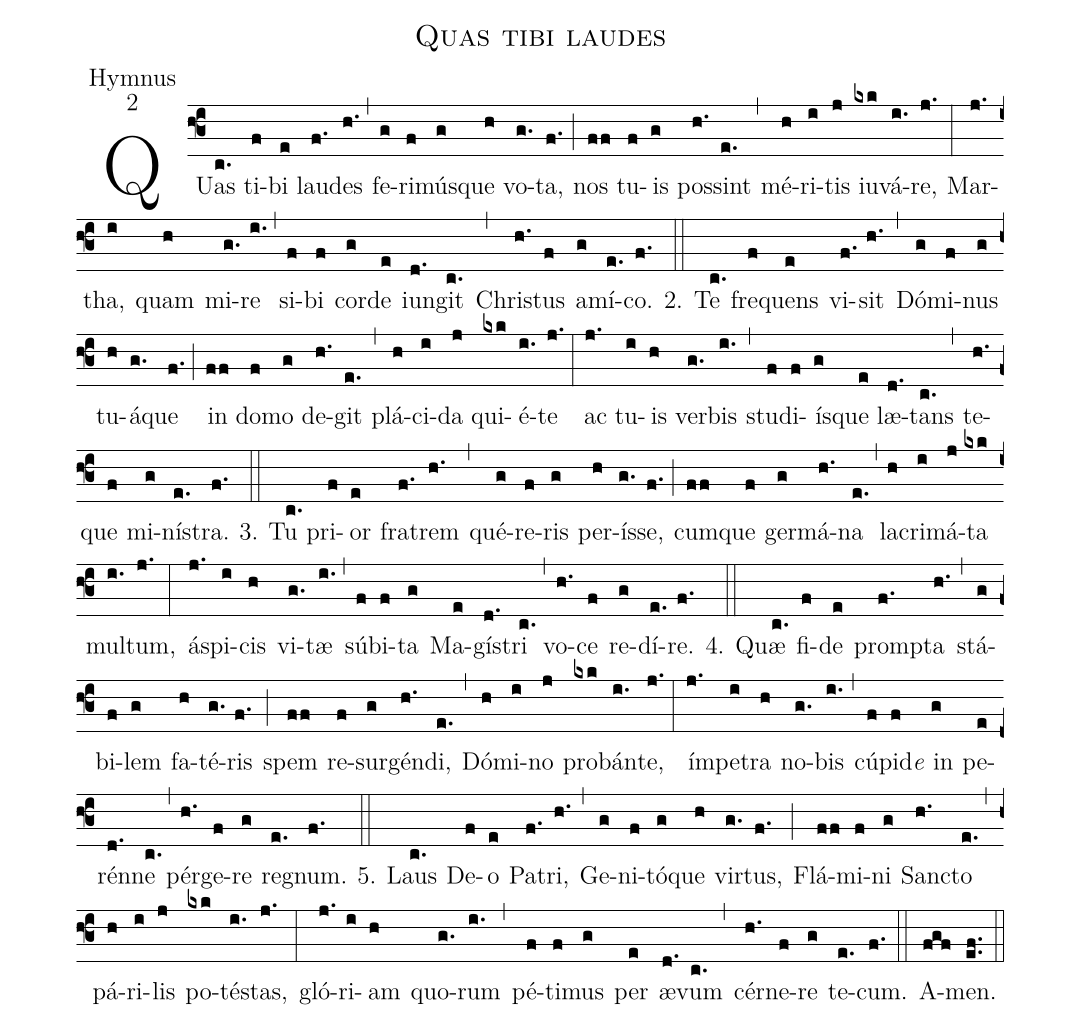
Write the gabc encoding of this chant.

name:Quas tibi laudes;
office-part:Hymnus;
mode:2;
%%
(f3)QUas(c.) ti(f)bi(e) lau(f.)des(h.) (,) fe(g)ri(f)mús(g)que(h) vo(g.)ta,(f.) (;)
nos(ff) tu(f)is(g) pos(h.)sint(e.) (,) mé(h)ri(i)tis(j) iu(kxk)vá(i.)re,(j.) (:)
Mar(j.)tha,(i) quam(h) mi(g.)re(i.) (,) si(f)bi(f) cor(g)de(e) iun(d.)git(c.) (,)
Chri(h.)stus(f) a(g)mí(e.)co.(f.)
2.(::) Te(c.) fre(f)quens(e) vi(f.)sit(h.) (,) Dó(g)mi(f)nus(g) tu(h)á(g.)que(f.) (;)
in(ff) do(f)mo(g) de(h.)git(e.) (,) plá(h)ci(i)da(j) qui(kxk)é(i.)te(j.) (:)
ac(j.) tu(i)is(h) ver(g.)bis(i.) (,) stu(f)di(f)ís(g)que(e) læ(d.)tans(c.) (,)
te(h.)que(f) mi(g)ní(e.)stra.(f.)
3.(::) Tu(c.) pri(f)or(e) fra(f.)trem(h.) (,) qué(g)re(f)ris(g) per(h)ís(g.)se,(f.) (;)
cum(ff)que(f) ger(g)má(h.)na(e.) (,) la(h)cri(i)má(j)ta(kxk) mul(i.)tum,(j.) (:)
á(j.)spi(i)cis(h) vi(g.)tæ(i.) (,) sú(f)bi(f)ta(g) Ma(e)gí(d.)stri(c.) (,)
vo(h.)ce(f) re(g)dí(e.)re.(f.)
4.(::) Quæ(c.) fi(f)de(e) prom(f.)pta(h.) (,) stá(g)bi(f)lem(g) fa(h)té(g.)ris(f.) (;)
spem(ff) re(f)sur(g)gén(h.)di,(e.) (,) Dó(h)mi(i)no(j) pro(kxk)bán(i.)te,(j.) (:)
ím(j.)pe(i)tra(h) no(g.)bis(i.) (,) cú(f)pid<i>e</i>(f) in(g) pe(e)rén(d.)ne(c.) (,)
pér(h.)ge(f)re(g) re(e.)gnum.(f.)
5.(::) Laus(c.) De(f)o(e) Pa(f.)tri,(h.) (,) Ge(g)ni(f)tó(g)que(h) vir(g.)tus,(f.) (;)
Flá(ff)mi(f)ni(g) San(h.)cto(e.) (,) pá(h)ri(i)lis(j) po(kxk)té(i.)stas,(j.) (:)
gló(j.)ri(i)am(h) quo(g.)rum(i.) (,) pé(f)ti(f)mus(g) per(e) æ(d.)vum(c.) (,)
cér(h.)ne(f)re(g) te(e.)cum.(f.) (::)
A(fgf)men.(ef..) (::)
